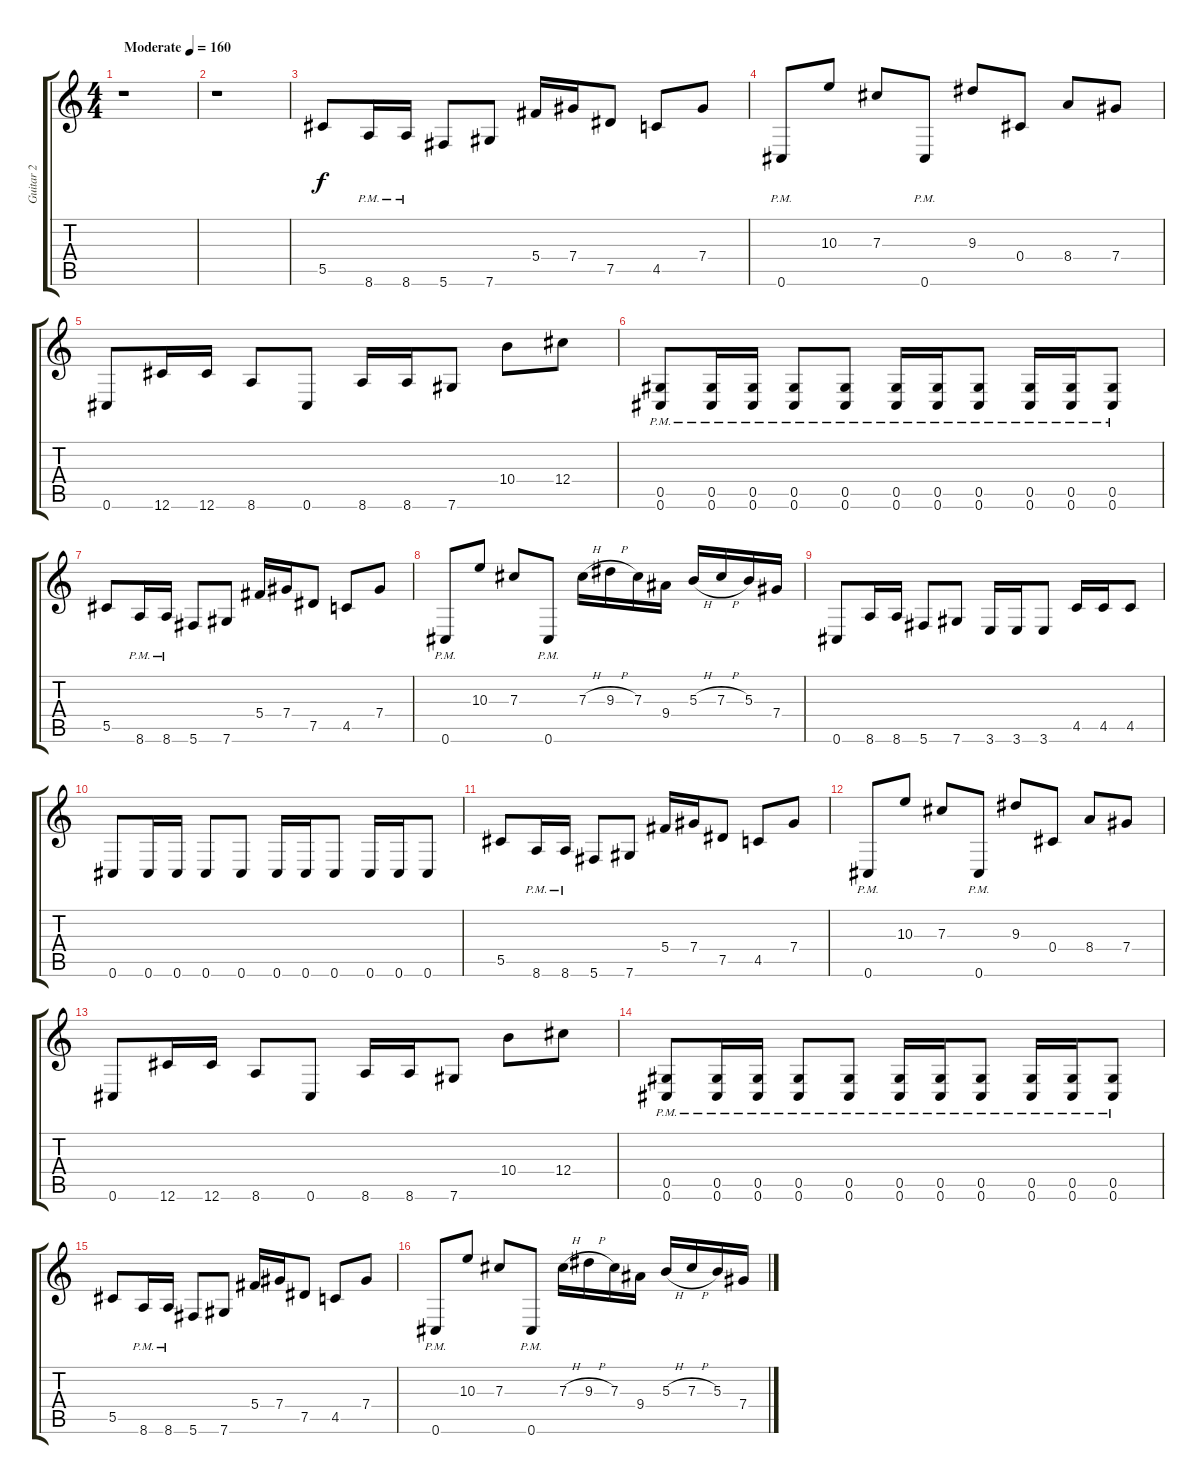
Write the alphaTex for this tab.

\track ("Guitar 2" "Guitar 2") {instrument overdrivenguitar}
\staff {score tabs}
\tuning (Eb4 Bb3 Gb3 Db3 Ab2 Db2) {hide}
\ts (4 4)
\tempo (160 "Moderate")
\clef g2
\ks c
r.1{dy f instrument overdrivenguitar} |
r.1 |
5.5.8 8.6{pm}.16 8.6{pm}.16 5.6.8 7.6.8 5.4.16 7.4.16 7.5.8 4.5.8 7.4.8 |
0.6{pm}.8 10.3.8 7.3.8 0.6{pm}.8 9.3.8 0.4.8 8.4.8 7.4.8 |
0.6.8 12.6.16 12.6.16 8.6.8 0.6.8 8.6.16 8.6.16 7.6.8 10.4.8 12.4.8 |
(0.5{pm} 0.6{pm}).8 (0.5{pm} 0.6{pm}).16 (0.5{pm} 0.6{pm}).16 (0.5{pm} 0.6{pm}).8 (0.5{pm} 0.6{pm}).8 (0.5{pm} 0.6{pm}).16 (0.5{pm} 0.6{pm}).16 (0.5{pm} 0.6{pm}).8 (0.5{pm} 0.6{pm}).16 (0.5{pm} 0.6{pm}).16 (0.5{pm} 0.6{pm}).8 |
5.5.8 8.6{pm}.16 8.6{pm}.16 5.6.8 7.6.8 5.4.16 7.4.16 7.5.8 4.5.8 7.4.8 |
0.6{pm}.8 10.3.8 7.3.8 0.6{pm}.8 7.3{h}.16 9.3{h}.16 7.3.16 9.4.16 5.3{h}.16 7.3{h}.16 5.3.16 7.4.16 |
0.6.8 8.6.16 8.6.16 5.6.8 7.6.8 3.6.16 3.6.16 3.6.8 4.5.16 4.5.16 4.5.8 |
0.6.8 0.6.16 0.6.16 0.6.8 0.6.8 0.6.16 0.6.16 0.6.8 0.6.16 0.6.16 0.6.8 |
5.5.8 8.6{pm}.16 8.6{pm}.16 5.6.8 7.6.8 5.4.16 7.4.16 7.5.8 4.5.8 7.4.8 |
0.6{pm}.8 10.3.8 7.3.8 0.6{pm}.8 9.3.8 0.4.8 8.4.8 7.4.8 |
0.6.8 12.6.16 12.6.16 8.6.8 0.6.8 8.6.16 8.6.16 7.6.8 10.4.8 12.4.8 |
(0.5{pm} 0.6{pm}).8 (0.5{pm} 0.6{pm}).16 (0.5{pm} 0.6{pm}).16 (0.5{pm} 0.6{pm}).8 (0.5{pm} 0.6{pm}).8 (0.5{pm} 0.6{pm}).16 (0.5{pm} 0.6{pm}).16 (0.5{pm} 0.6{pm}).8 (0.5{pm} 0.6{pm}).16 (0.5{pm} 0.6{pm}).16 (0.5{pm} 0.6{pm}).8 |
5.5.8 8.6{pm}.16 8.6{pm}.16 5.6.8 7.6.8 5.4.16 7.4.16 7.5.8 4.5.8 7.4.8 |
0.6{pm}.8 10.3.8 7.3.8 0.6{pm}.8 7.3{h}.16 9.3{h}.16 7.3.16 9.4.16 5.3{h}.16 7.3{h}.16 5.3.16 7.4.16
